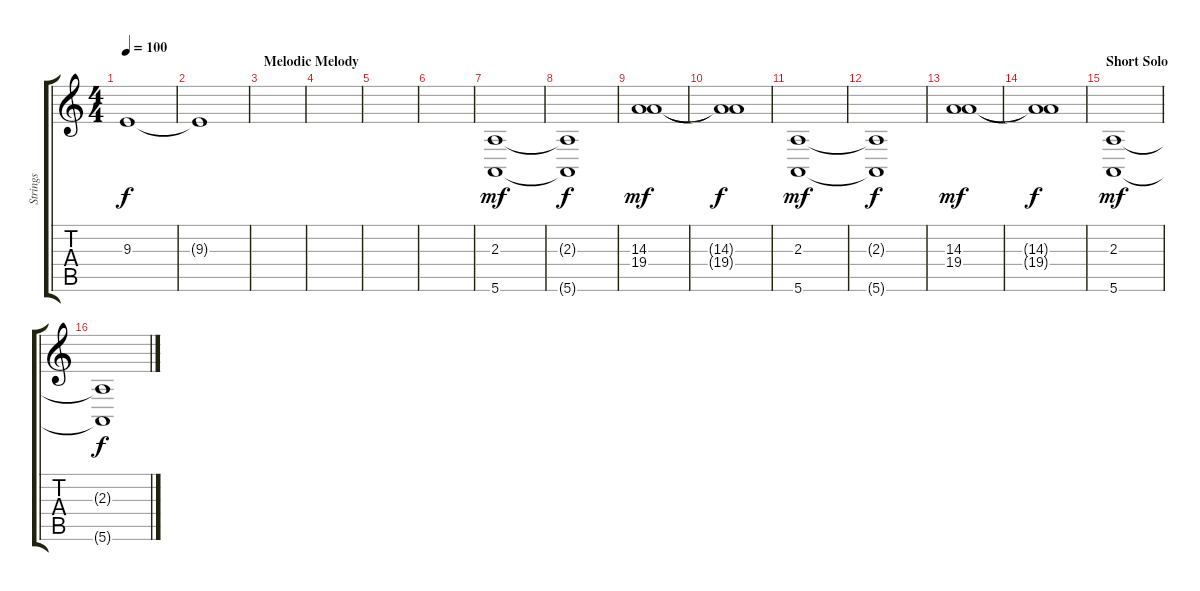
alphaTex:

\track ("Strings" "Strings") {instrument stringensemble1}
\staff {score tabs}
\tuning (E4 B3 G3 D3 A2 E2) {hide}
\ts (4 4)
\tempo 100
\clef g2
\ks c
9.3.1{dy f} |
9.3{t}.1 |
\section ("" "Melodic Melody")
|
|
|
|
(2.3 5.6).1{dy mf} |
(2.3{t} 5.6{t}).1{dy f} |
(14.3 19.4).1{dy mf} |
(14.3{t} 19.4{t}).1{dy f} |
(2.3 5.6).1{dy mf} |
(2.3{t} 5.6{t}).1{dy f} |
(14.3 19.4).1{dy mf} |
(14.3{t} 19.4{t}).1{dy f} |
\section ("" "Short Solo")
(2.3 5.6).1{dy mf} |
(2.3{t} 5.6{t}).1{dy f}
